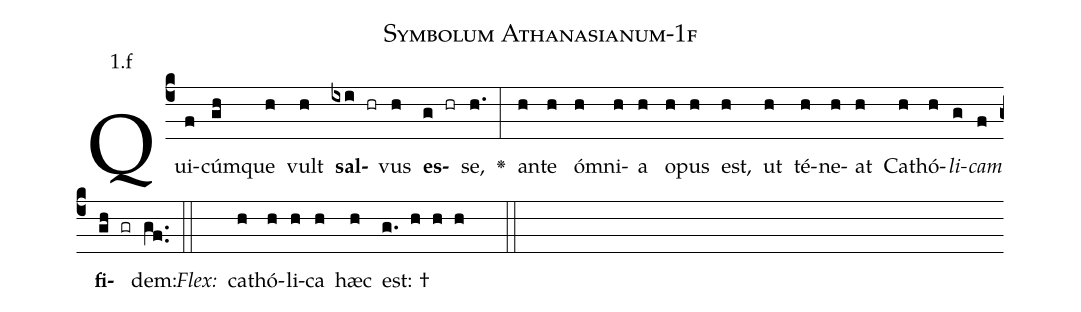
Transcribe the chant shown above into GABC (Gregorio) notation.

name: Symbolum Athanasianum-1f;
annotation: 1.f;
%%
(c4)Qui(f)cúm(gh)que(h) vult(h) <b>sal</b>(ixi hr)vus(h) <b>es</b>(g hr)se,(h.) <v>\greheightstar</v>(:) an(h)te(h) óm(h)ni(h)a(h) o(h)pus(h) est,(h) ut(h) té(h)ne(h)at(h) Ca(h)thó(h)<i>li</i>(g)<i>cam</i>(f) <b>fi</b>(gh gr)dem:(gf..) (::)
<i>Flex:</i>()  ca(h)thó(h)li(h)ca(h) hæc(h) est: †(g. h h h  ::)

%E(h) u(h) o(g) u(f) a(gh) e.(gf..) (::)
